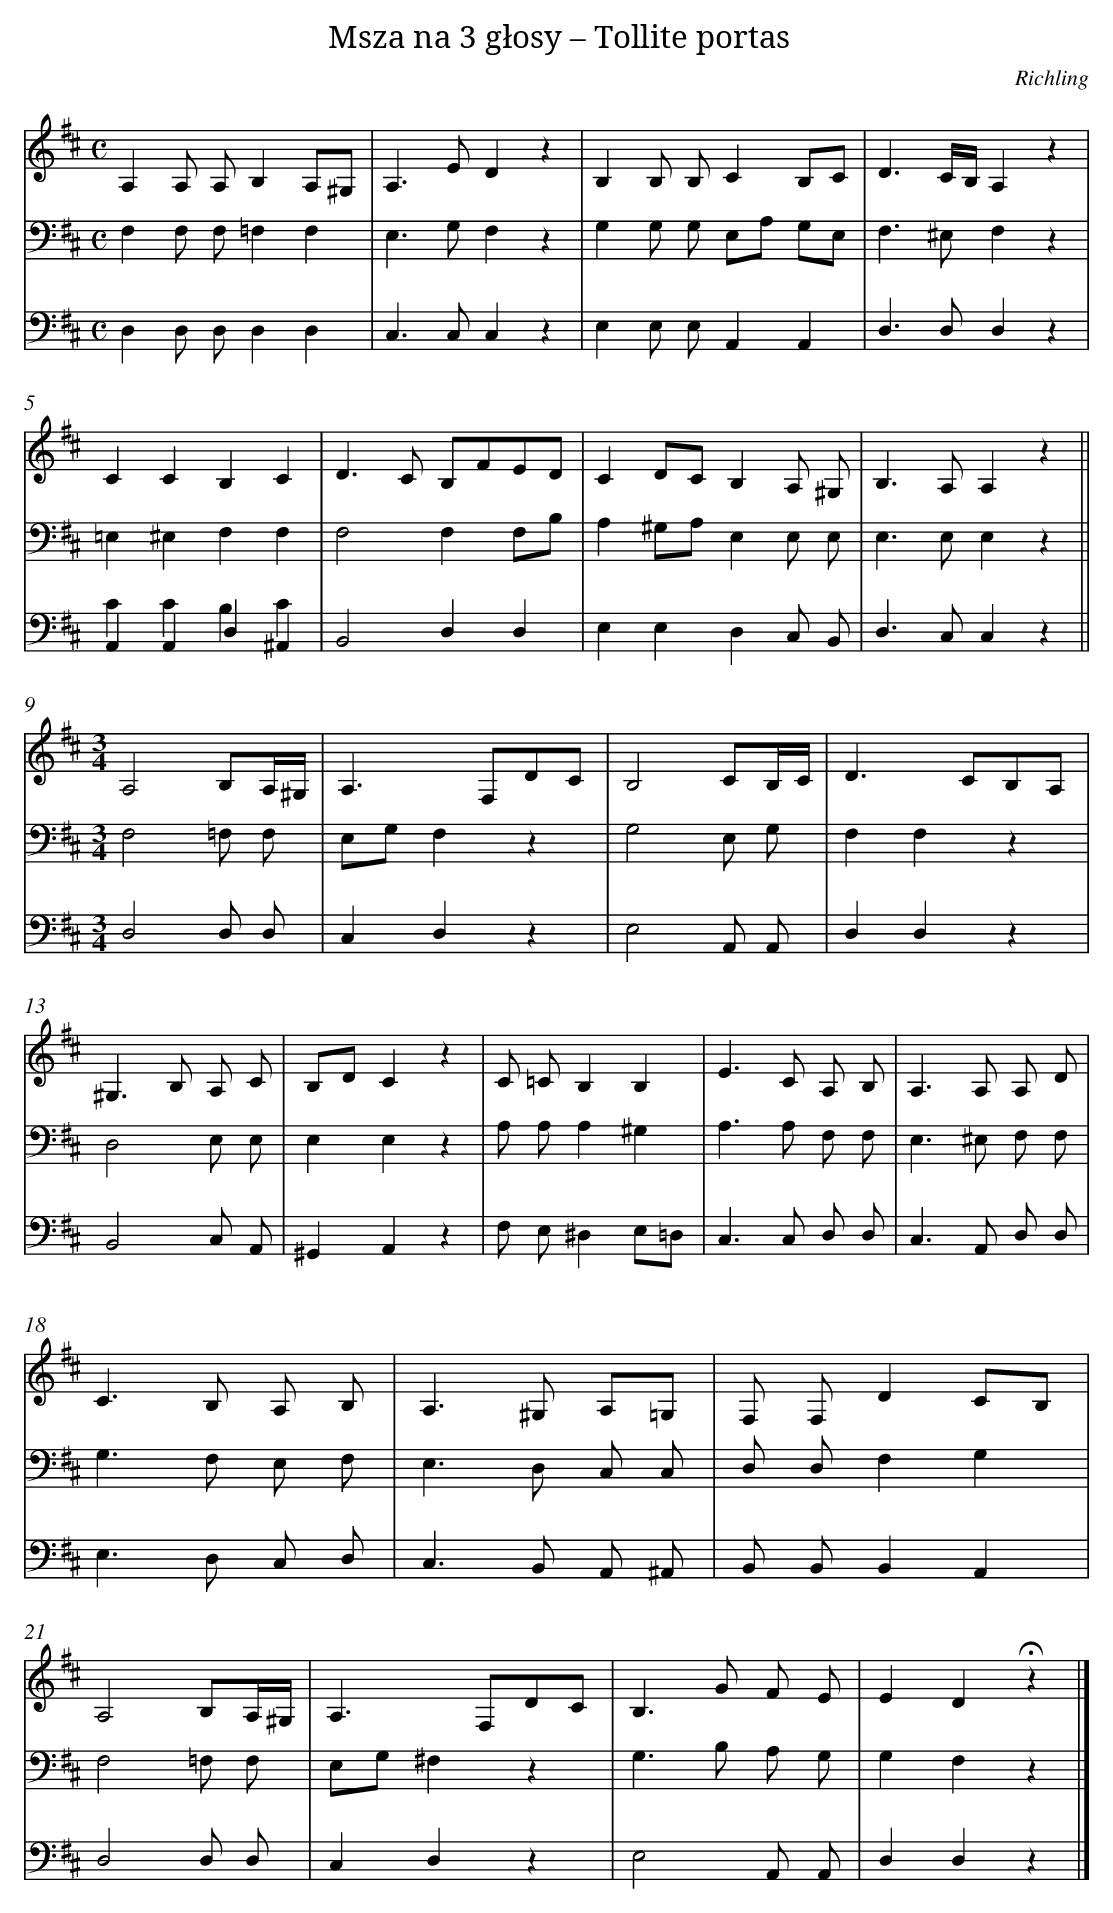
X:1
T: Msza na 3 głosy – Tollite portas
C: Richling
L: 1/8
M: C
V: 1 clef=treble
V: 2 clef=bass
V: 3 clef=bass
K: D
[V:1] A,2A, A,B,2A,^G, |
[V:2] F,2F, F,=F,2F,2 |
[V:3] D,2D, D,D,2D,2 |
[V:1] A,2>E2D2z2 |
[V:2] E,2>G,2F,2z2 |
[V:3] C,2>C,2C,2z2 |
[V:1] B,2B, B,C2B,C |
[V:2] G,2G, G, E,A, G,E, |
[V:3] E,2E, E,A,,2A,,2 |
[V:1] D3C/B,/A,2z2 |
[V:2] F,2>^E,2F,2z2 |
[V:3] D,2>D,2D,2z2 |
[V:1] C2C2B,2C2 |
[V:2] =E,2^E,2F,2F,2 |
[V:3] A,,2A,,2D,2^A,,2 & C2C2B,2C2 |
[V:1] D2>C2 B,FED |
[V:2] F,4F,2F,B, |
[V:3] B,,4D,2D,2 |
[V:1] C2DCB,2A, ^G, |
[V:2] A,2^G,A,E,2E, E, |
[V:3] E,2E,2D,2C, B,, |
[V:1] B,2>A,2A,2z2 ||
[V:2] E,2>E,2E,2z2 ||
[V:3] D,2>C,2C,2z2 ||
[V:1] [M:3/4]A,4B,A,/^G,/ |
[V:2] [M:3/4]F,4=F, F, |
[V:3] [M:3/4]D,4D, D, |
[V:1] A,2>F,2DC |
[V:2] E,G,F,2z2 |
[V:3] C,2D,2z2 |
[V:1] B,4CB,/C/ |
[V:2] G,4E, G, |
[V:3] E,4A,, A,, |
[V:1] D2>C2B,A, |
[V:2] F,2F,2z2 |
[V:3] D,2D,2z2 |
[V:1] ^G,2>B,2 A, C |
[V:2] D,4E, E, |
[V:3] B,,4C, A,, |
[V:1] B,DC2z2 |
[V:2] E,2E,2z2 |
[V:3] ^G,,2A,,2z2 |
[V:1] C =CB,2B,2 |
[V:2] A, A,A,2^G,2 |
[V:3] F, E,^D,2E,=D, |
[V:1] E2>C2 A, B, |
[V:2] A,2>A,2 F, F, |
[V:3] C,2>C,2 D, D, |
[V:1] A,2>A,2 A, D |
[V:2] E,2>^E,2 F, F, |
[V:3] C,2>A,,2 D, D, |
[V:1] C2>B,2 A, B, |
[V:2] G,2>F,2 E, F, |
[V:3] E,2>D,2 C, D, |
[V:1] A,2>^G,2 A,=G, |
[V:2] E,2>D,2 C, C, |
[V:3] C,2>B,,2 A,, ^A,, |
[V:1] F, F,D2CB, |
[V:2] D, D,F,2G,2 |
[V:3] B,, B,,B,,2A,,2 |
[V:1] A,4B,A,/^G,/ |
[V:2] F,4=F, F, |
[V:3] D,4D, D, |
[V:1] A,2>F,2DC |
[V:2] E,G,^F,2z2 |
[V:3] C,2D,2z2 |
[V:1] B,2>G2 F E |
[V:2] G,2>B,2 A, G, |
[V:3] E,4A,, A,, |
[V:1] E2D2!fermata!z2 |]
[V:2] G,2F,2z2 |]
[V:3] D,2D,2z2 |]
